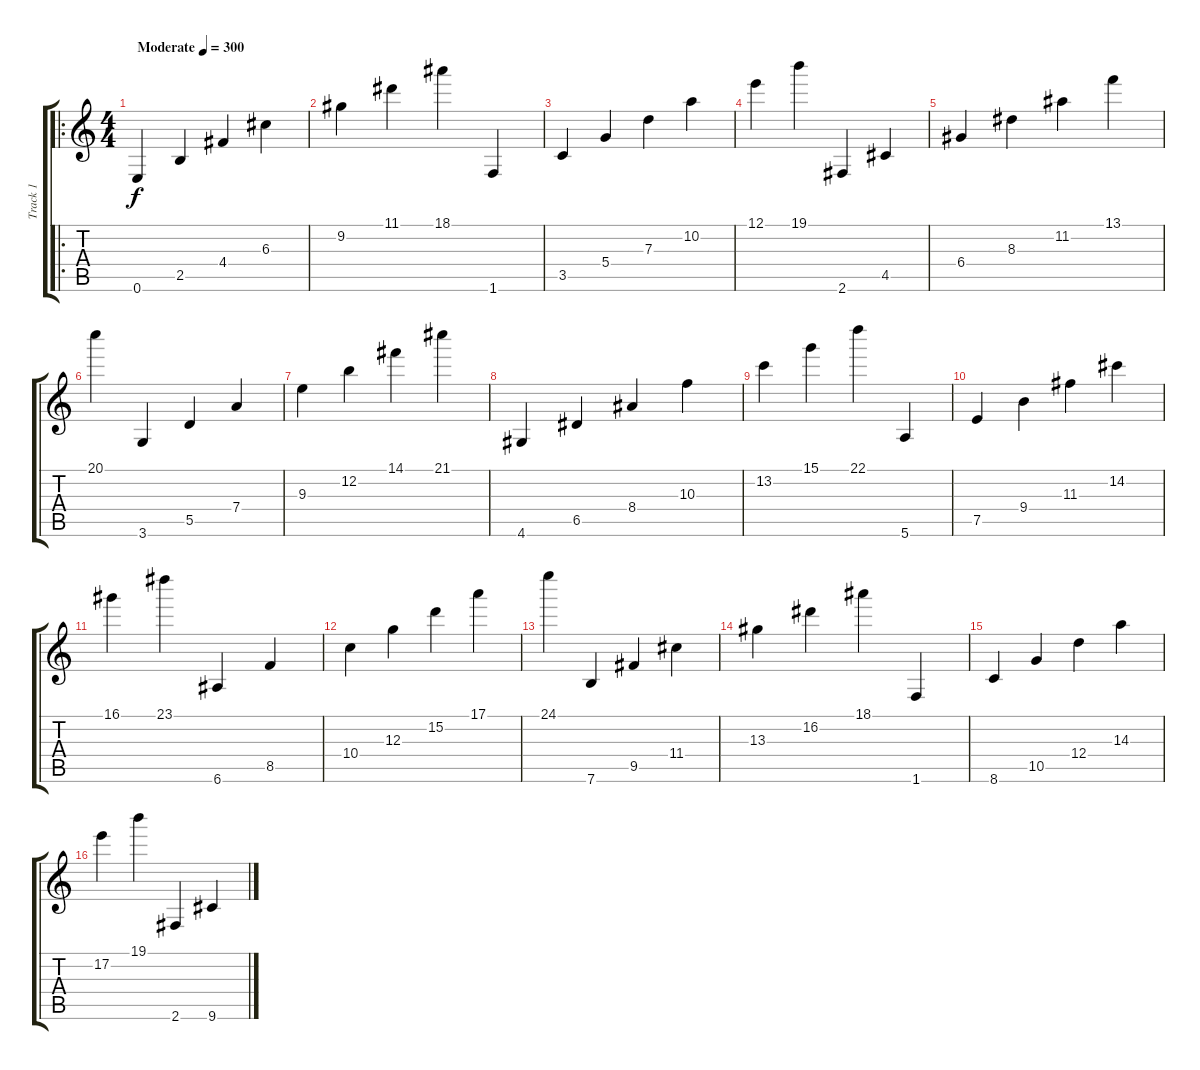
\track ("Track 1" "Track 1") {instrument acousticguitarsteel}
\staff {score tabs}
\tuning (E4 B3 G3 D3 A2 E2) {hide}
\ro
\ts (4 4)
\tempo (300 "Moderate")
\clef g2
\ks c
0.6.4{dy f instrument acousticguitarsteel} 2.5.4 4.4.4 6.3.4 |
9.2.4 11.1.4 18.1.4 1.6.4 |
3.5.4 5.4.4 7.3.4 10.2.4 |
12.1.4 19.1.4 2.6.4 4.5.4 |
6.4.4 8.3.4 11.2.4 13.1.4 |
20.1.4 3.6.4 5.5.4 7.4.4 |
9.3.4 12.2.4 14.1.4 21.1.4 |
4.6.4 6.5.4 8.4.4 10.3.4 |
13.2.4 15.1.4 22.1.4 5.6.4 |
7.5.4 9.4.4 11.3.4 14.2.4 |
16.1.4 23.1.4 6.6.4 8.5.4 |
10.4.4 12.3.4 15.2.4 17.1.4 |
24.1.4 7.6.4 9.5.4 11.4.4 |
13.3.4 16.2.4 18.1.4 1.6.4 |
8.6.4 10.5.4 12.4.4 14.3.4 |
17.2.4 19.1.4 2.6.4 9.6.4
